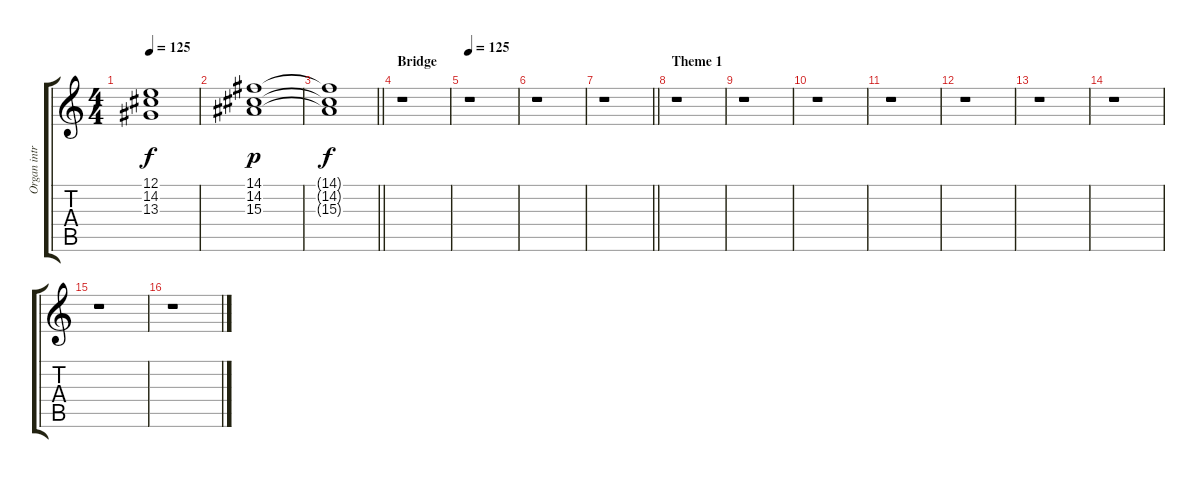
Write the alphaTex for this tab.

\track ("Organ intro" "Organ intr") {instrument drawbarorgan}
\staff {score tabs}
\tuning (E4 B3 G3 D3 A2 E2) {hide}
\ts (4 4)
\tempo 125
\clef g2
\ks c
(12.1 14.2 13.3).1{dy f} |
(14.1 14.2 15.3).1{dy p} |
\barLineRight lightlight
(14.1{t} 14.2{t} 15.3{t}).1{dy f} |
\section ("" "Bridge")
r.1 |
\tempo 125
r.1 |
r.1 |
\barLineRight lightlight
r.1 |
\section ("" "Theme 1")
r.1 |
r.1 |
r.1 |
r.1 |
r.1 |
r.1 |
r.1 |
r.1 |
r.1
